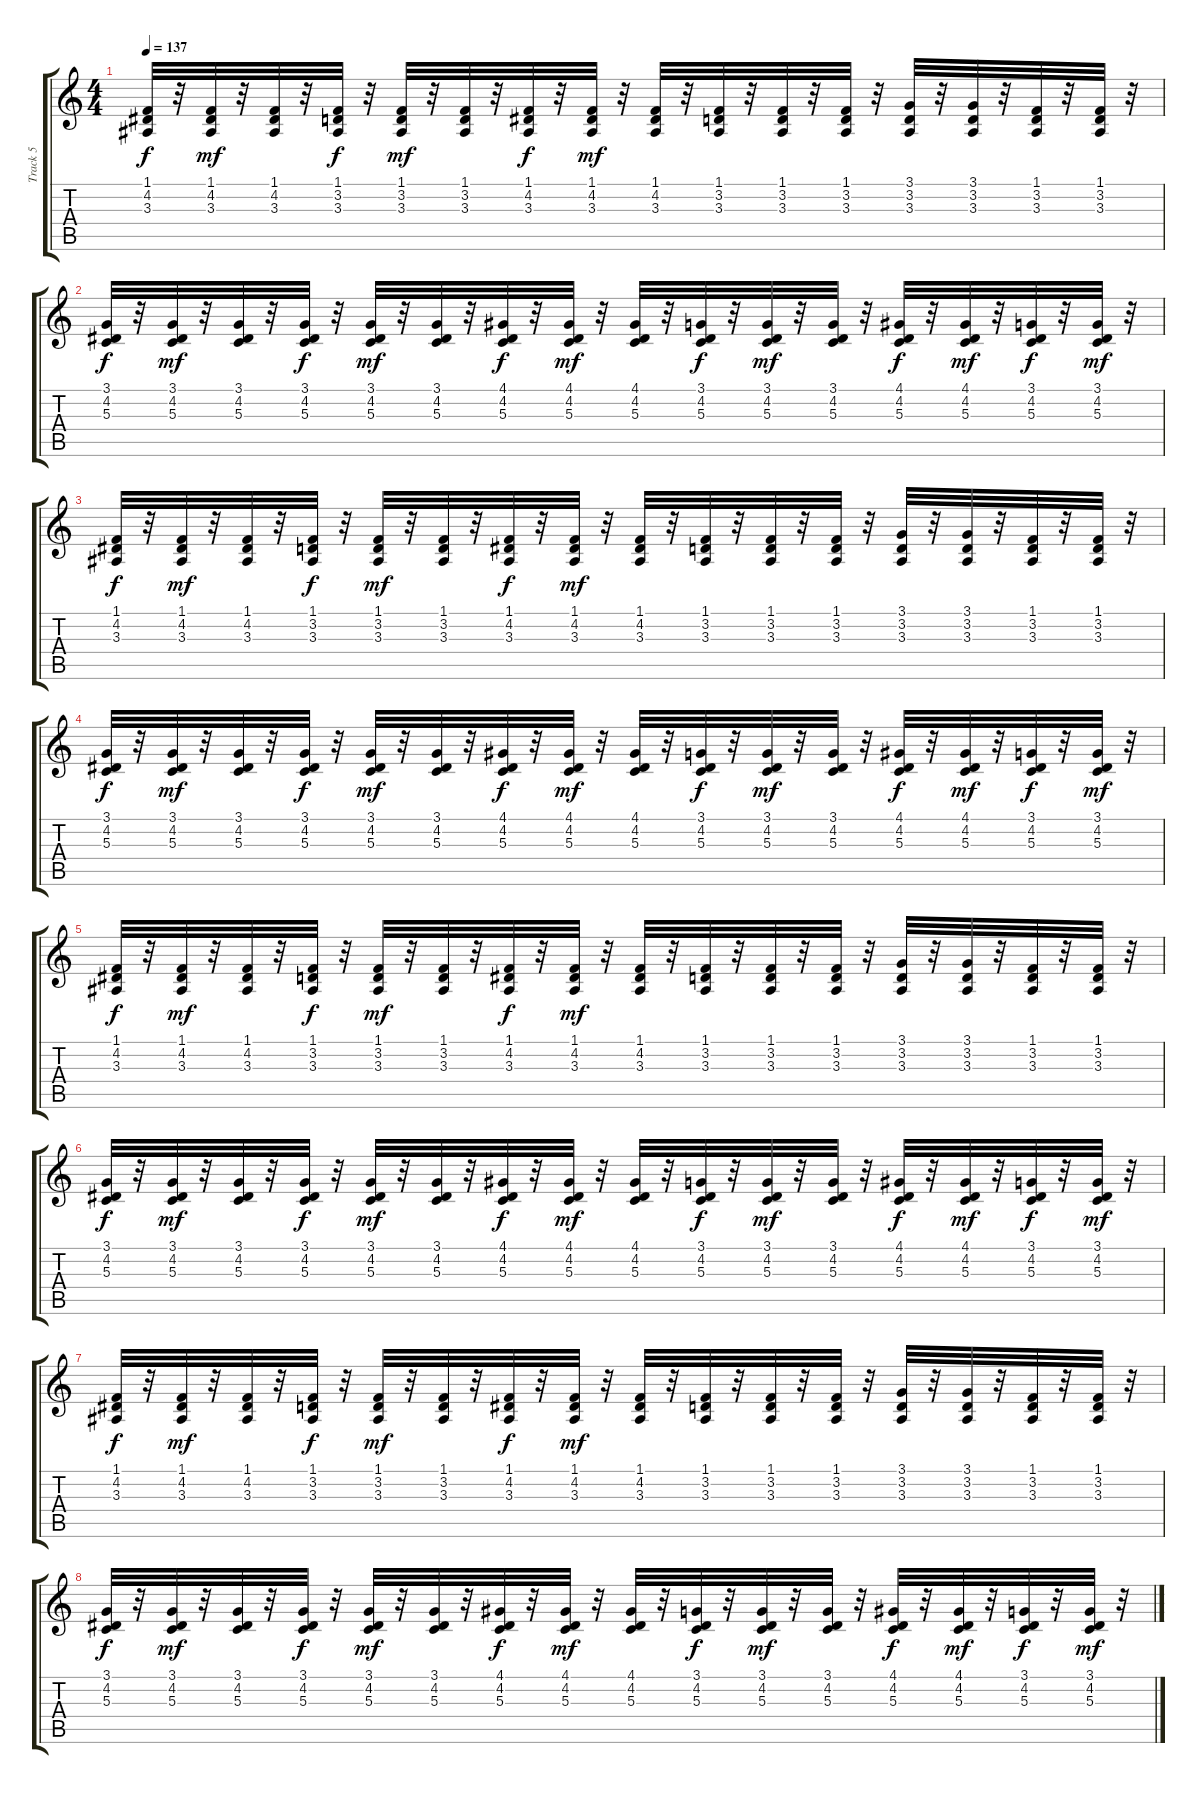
\track ("Track 5" "Track 5") {instrument lead1square}
\staff {score tabs}
\tuning (E4 B3 G3 D3 A2 E2) {hide}
\ts (4 4)
\tempo 137
\clef g2
\ks c
(1.1 4.2 3.3).32{dy f} r.32 (1.1 4.2 3.3).32{dy mf} r.32 (1.1 4.2 3.3).32 r.32 (1.1 3.2 3.3).32{dy f} r.32 (1.1 3.2 3.3).32{dy mf} r.32 (1.1 3.2 3.3).32 r.32 (1.1 4.2 3.3).32{dy f} r.32 (1.1 4.2 3.3).32{dy mf} r.32 (1.1 4.2 3.3).32 r.32 (1.1 3.2 3.3).32 r.32 (1.1 3.2 3.3).32 r.32 (1.1 3.2 3.3).32 r.32 (3.1 3.2 3.3).32 r.32 (3.1 3.2 3.3).32 r.32 (1.1 3.2 3.3).32 r.32 (1.1 3.2 3.3).32 r.32 |
(3.1 4.2 5.3).32{dy f} r.32 (3.1 4.2 5.3).32{dy mf} r.32 (3.1 4.2 5.3).32 r.32 (3.1 4.2 5.3).32{dy f} r.32 (3.1 4.2 5.3).32{dy mf} r.32 (3.1 4.2 5.3).32 r.32 (4.1 4.2 5.3).32{dy f} r.32 (4.1 4.2 5.3).32{dy mf} r.32 (4.1 4.2 5.3).32 r.32 (3.1 4.2 5.3).32{dy f} r.32 (3.1 4.2 5.3).32{dy mf} r.32 (3.1 4.2 5.3).32 r.32 (4.1 4.2 5.3).32{dy f} r.32 (4.1 4.2 5.3).32{dy mf} r.32 (3.1 4.2 5.3).32{dy f} r.32 (3.1 4.2 5.3).32{dy mf} r.32 |
(1.1 4.2 3.3).32{dy f} r.32 (1.1 4.2 3.3).32{dy mf} r.32 (1.1 4.2 3.3).32 r.32 (1.1 3.2 3.3).32{dy f} r.32 (1.1 3.2 3.3).32{dy mf} r.32 (1.1 3.2 3.3).32 r.32 (1.1 4.2 3.3).32{dy f} r.32 (1.1 4.2 3.3).32{dy mf} r.32 (1.1 4.2 3.3).32 r.32 (1.1 3.2 3.3).32 r.32 (1.1 3.2 3.3).32 r.32 (1.1 3.2 3.3).32 r.32 (3.1 3.2 3.3).32 r.32 (3.1 3.2 3.3).32 r.32 (1.1 3.2 3.3).32 r.32 (1.1 3.2 3.3).32 r.32 |
(3.1 4.2 5.3).32{dy f} r.32 (3.1 4.2 5.3).32{dy mf} r.32 (3.1 4.2 5.3).32 r.32 (3.1 4.2 5.3).32{dy f} r.32 (3.1 4.2 5.3).32{dy mf} r.32 (3.1 4.2 5.3).32 r.32 (4.1 4.2 5.3).32{dy f} r.32 (4.1 4.2 5.3).32{dy mf} r.32 (4.1 4.2 5.3).32 r.32 (3.1 4.2 5.3).32{dy f} r.32 (3.1 4.2 5.3).32{dy mf} r.32 (3.1 4.2 5.3).32 r.32 (4.1 4.2 5.3).32{dy f} r.32 (4.1 4.2 5.3).32{dy mf} r.32 (3.1 4.2 5.3).32{dy f} r.32 (3.1 4.2 5.3).32{dy mf} r.32 |
(1.1 4.2 3.3).32{dy f} r.32 (1.1 4.2 3.3).32{dy mf} r.32 (1.1 4.2 3.3).32 r.32 (1.1 3.2 3.3).32{dy f} r.32 (1.1 3.2 3.3).32{dy mf} r.32 (1.1 3.2 3.3).32 r.32 (1.1 4.2 3.3).32{dy f} r.32 (1.1 4.2 3.3).32{dy mf} r.32 (1.1 4.2 3.3).32 r.32 (1.1 3.2 3.3).32 r.32 (1.1 3.2 3.3).32 r.32 (1.1 3.2 3.3).32 r.32 (3.1 3.2 3.3).32 r.32 (3.1 3.2 3.3).32 r.32 (1.1 3.2 3.3).32 r.32 (1.1 3.2 3.3).32 r.32 |
(3.1 4.2 5.3).32{dy f} r.32 (3.1 4.2 5.3).32{dy mf} r.32 (3.1 4.2 5.3).32 r.32 (3.1 4.2 5.3).32{dy f} r.32 (3.1 4.2 5.3).32{dy mf} r.32 (3.1 4.2 5.3).32 r.32 (4.1 4.2 5.3).32{dy f} r.32 (4.1 4.2 5.3).32{dy mf} r.32 (4.1 4.2 5.3).32 r.32 (3.1 4.2 5.3).32{dy f} r.32 (3.1 4.2 5.3).32{dy mf} r.32 (3.1 4.2 5.3).32 r.32 (4.1 4.2 5.3).32{dy f} r.32 (4.1 4.2 5.3).32{dy mf} r.32 (3.1 4.2 5.3).32{dy f} r.32 (3.1 4.2 5.3).32{dy mf} r.32 |
(1.1 4.2 3.3).32{dy f} r.32 (1.1 4.2 3.3).32{dy mf} r.32 (1.1 4.2 3.3).32 r.32 (1.1 3.2 3.3).32{dy f} r.32 (1.1 3.2 3.3).32{dy mf} r.32 (1.1 3.2 3.3).32 r.32 (1.1 4.2 3.3).32{dy f} r.32 (1.1 4.2 3.3).32{dy mf} r.32 (1.1 4.2 3.3).32 r.32 (1.1 3.2 3.3).32 r.32 (1.1 3.2 3.3).32 r.32 (1.1 3.2 3.3).32 r.32 (3.1 3.2 3.3).32 r.32 (3.1 3.2 3.3).32 r.32 (1.1 3.2 3.3).32 r.32 (1.1 3.2 3.3).32 r.32 |
(3.1 4.2 5.3).32{dy f} r.32 (3.1 4.2 5.3).32{dy mf} r.32 (3.1 4.2 5.3).32 r.32 (3.1 4.2 5.3).32{dy f} r.32 (3.1 4.2 5.3).32{dy mf} r.32 (3.1 4.2 5.3).32 r.32 (4.1 4.2 5.3).32{dy f} r.32 (4.1 4.2 5.3).32{dy mf} r.32 (4.1 4.2 5.3).32 r.32 (3.1 4.2 5.3).32{dy f} r.32 (3.1 4.2 5.3).32{dy mf} r.32 (3.1 4.2 5.3).32 r.32 (4.1 4.2 5.3).32{dy f} r.32 (4.1 4.2 5.3).32{dy mf} r.32 (3.1 4.2 5.3).32{dy f} r.32 (3.1 4.2 5.3).32{dy mf} r.32
